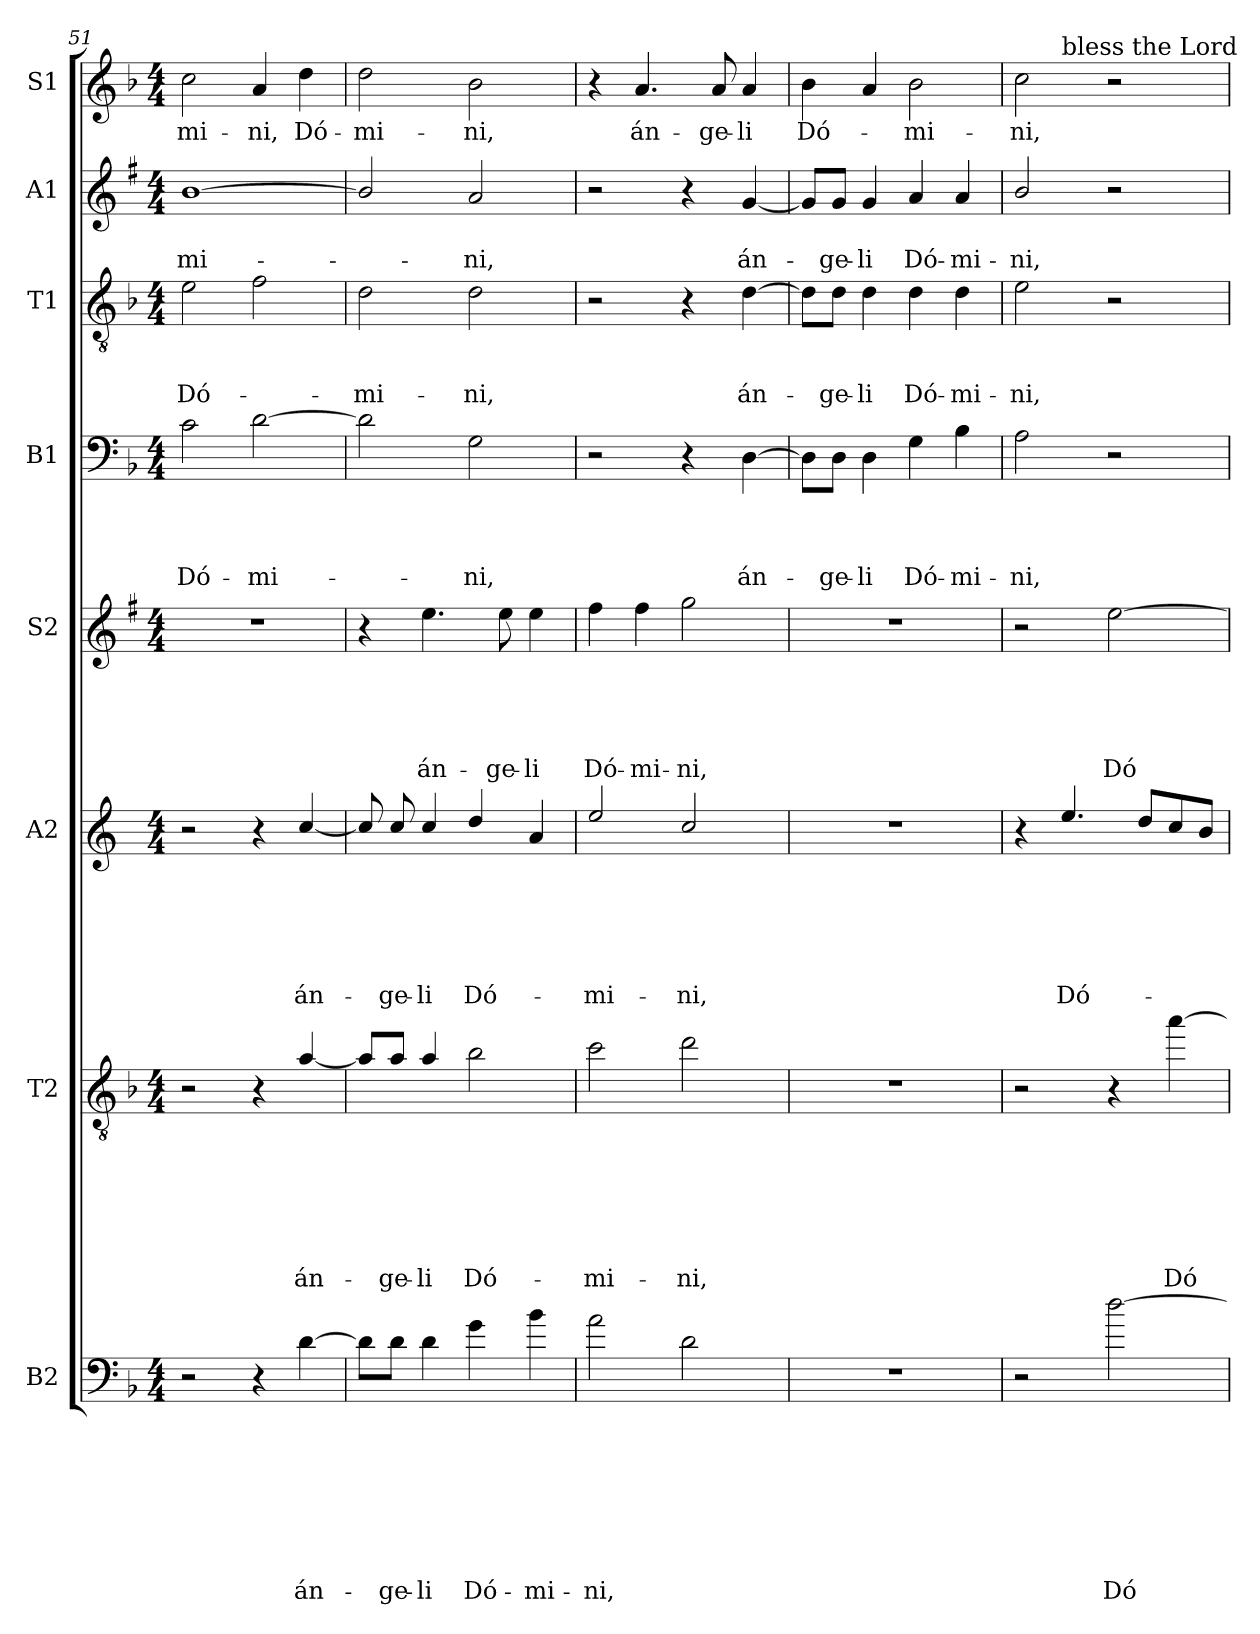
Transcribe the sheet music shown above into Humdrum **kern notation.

**kern	**text	**text	**text	**text	**text	**text	**text	**text	**kern	**text	**text	**text	**text	**text	**text	**text	**kern	**text	**text	**text	**text	**text	**text	**kern	**text	**text	**text	**text	**text	**kern	**text	**text	**text	**text	**kern	**text	**text	**text	**kern	**text	**text	**kern	**text
*part8	*part8	*part8	*part8	*part8	*part8	*part8	*part8	*part8	*part7	*part7	*part7	*part7	*part7	*part7	*part7	*part7	*part6	*part6	*part6	*part6	*part6	*part6	*part6	*part5	*part5	*part5	*part5	*part5	*part5	*part4	*part4	*part4	*part4	*part4	*part3	*part3	*part3	*part3	*part2	*part2	*part2	*part1	*part1
*staff8	*staff8	*staff8	*staff8	*staff8	*staff8	*staff8	*staff8	*staff8	*staff7	*staff7	*staff7	*staff7	*staff7	*staff7	*staff7	*staff7	*staff6	*staff6	*staff6	*staff6	*staff6	*staff6	*staff6	*staff5	*staff5	*staff5	*staff5	*staff5	*staff5	*staff4	*staff4	*staff4	*staff4	*staff4	*staff3	*staff3	*staff3	*staff3	*staff2	*staff2	*staff2	*staff1	*staff1
*I"B2	*	*	*	*	*	*	*	*	*I"T2	*	*	*	*	*	*	*	*I"A2	*	*	*	*	*	*	*I"S2	*	*	*	*	*	*I"B1	*	*	*	*	*I"T1	*	*	*	*I"A1	*	*	*I"S1	*
*clefF4	*	*	*	*	*	*	*	*	*clefGv2	*	*	*	*	*	*	*	*clefG2	*	*	*	*	*	*	*clefG2	*	*	*	*	*	*clefF4	*	*	*	*	*clefGv2	*	*	*	*clefG2	*	*	*clefG2	*
*ITrd7c12	*	*	*	*	*	*	*	*	*ITrd8c14	*	*	*	*	*	*	*	*ITrd4c7	*	*	*	*	*	*	*ITrd1c2	*	*	*	*	*	*	*	*	*	*	*	*	*	*	*ITrd1c2	*	*	*	*
*k[b-]	*	*	*	*	*	*	*	*	*k[b-]	*	*	*	*	*	*	*	*k[b-]	*	*	*	*	*	*	*k[b-]	*	*	*	*	*	*k[b-]	*	*	*	*	*k[b-]	*	*	*	*k[b-]	*	*	*k[b-]	*
*F:	*	*	*	*	*	*	*	*	*F:	*	*	*	*	*	*	*	*F:	*	*	*	*	*	*	*F:	*	*	*	*	*	*F:	*	*	*	*	*F:	*	*	*	*F:	*	*	*F:	*
*M4/4	*	*	*	*	*	*	*	*	*M4/4	*	*	*	*	*	*	*	*M4/4	*	*	*	*	*	*	*M4/4	*	*	*	*	*	*M4/4	*	*	*	*	*M4/4	*	*	*	*M4/4	*	*	*M4/4	*
=51	=51	=51	=51	=51	=51	=51	=51	=51	=51	=51	=51	=51	=51	=51	=51	=51	=51	=51	=51	=51	=51	=51	=51	=51	=51	=51	=51	=51	=51	=51	=51	=51	=51	=51	=51	=51	=51	=51	=51	=51	=51	=51	=51
!	!	!	!	!	!	!	!	!	!	!	!	!	!	!	!	!	!	!	!	!	!	!	!	!	!	!	!	!	!	!	!	!	!	!LO:LY:b	!	!	!	!LO:LY:b	!	!	!LO:LY:b	!	!LO:LY:b
2r	.	.	.	.	.	.	.	.	2r	.	.	.	.	.	.	.	2r	.	.	.	.	.	.	1r	.	.	.	.	.	2c\	.	.	.	Dó-	2e\	.	.	Dó-	[1a	.	-mi-	2cc\	-mi-
!	!	!	!	!	!	!	!	!	!	!	!	!	!	!	!	!	!	!	!	!	!	!	!	!	!	!	!	!	!	!	!	!	!	!LO:LY:b	!	!	!	!	!	!	!	!	!LO:LY:b
4r	.	.	.	.	.	.	.	.	4r	.	.	.	.	.	.	.	4r	.	.	.	.	.	.	.	.	.	.	.	.	[2d\	.	.	.	-mi-	2f\	.	.	.	.	.	.	4a/	-ni,
!	!	!	!	!	!	!	!	!LO:LY:b	!	!	!	!	!	!	!	!LO:LY:b	!	!	!	!	!	!	!LO:LY:b	!	!	!	!	!	!	!	!	!	!	!	!	!	!	!	!	!	!	!	!LO:LY:b
[4D\	.	.	.	.	.	.	.	án-	[4A/	.	.	.	.	.	.	án-	[4f/	.	.	.	.	.	án-	.	.	.	.	.	.	.	.	.	.	.	.	.	.	.	.	.	.	4dd\	Dó-
=52	=52	=52	=52	=52	=52	=52	=52	=52	=52	=52	=52	=52	=52	=52	=52	=52	=52	=52	=52	=52	=52	=52	=52	=52	=52	=52	=52	=52	=52	=52	=52	=52	=52	=52	=52	=52	=52	=52	=52	=52	=52	=52	=52
!	!	!	!	!	!	!	!	!	!	!	!	!	!	!	!	!	!	!	!	!	!	!	!	!	!	!	!	!	!	!	!	!	!	!	!	!	!	!LO:LY:b	!	!	!	!	!LO:LY:b
8D\L]	.	.	.	.	.	.	.	.	8A/L]	.	.	.	.	.	.	.	8f/]	.	.	.	.	.	.	4r	.	.	.	.	.	2d\]	.	.	.	.	2d\	.	.	-mi-	2a/]	.	.	2dd\	-mi-
!	!	!	!	!	!	!	!	!LO:LY:b	!	!	!	!	!	!	!	!LO:LY:b	!	!	!	!	!	!	!LO:LY:b	!	!	!	!	!	!	!	!	!	!	!	!	!	!	!	!	!	!	!	!
8D\J	.	.	.	.	.	.	.	-ge-	8A/J	.	.	.	.	.	.	-ge-	8f/	.	.	.	.	.	-ge-	.	.	.	.	.	.	.	.	.	.	.	.	.	.	.	.	.	.	.	.
!	!	!	!	!	!	!	!	!LO:LY:b	!	!	!	!	!	!	!	!LO:LY:b	!	!	!	!	!	!	!LO:LY:b	!	!	!	!	!	!LO:LY:b	!	!	!	!	!	!	!	!	!	!	!	!	!	!
4D\	.	.	.	.	.	.	.	-li	4A/	.	.	.	.	.	.	-li	4f/	.	.	.	.	.	-li	4.dd\	.	.	.	.	án-	.	.	.	.	.	.	.	.	.	.	.	.	.	.
!	!	!	!	!	!	!	!	!LO:LY:b	!	!	!	!	!	!	!	!LO:LY:b	!	!	!	!	!	!	!LO:LY:b	!	!	!	!	!	!	!	!	!	!	!LO:LY:b	!	!	!	!LO:LY:b	!	!	!LO:LY:b	!	!LO:LY:b
4G\	.	.	.	.	.	.	.	Dó-	2B-\	.	.	.	.	.	.	Dó-	4g/	.	.	.	.	.	Dó-	.	.	.	.	.	.	2G\	.	.	.	-ni,	2d\	.	.	-ni,	2g/	.	-ni,	2b-\	-ni,
!	!	!	!	!	!	!	!	!	!	!	!	!	!	!	!	!	!	!	!	!	!	!	!	!	!	!	!	!	!LO:LY:b	!	!	!	!	!	!	!	!	!	!	!	!	!	!
.	.	.	.	.	.	.	.	.	.	.	.	.	.	.	.	.	.	.	.	.	.	.	.	8dd\	.	.	.	.	-ge-	.	.	.	.	.	.	.	.	.	.	.	.	.	.
!	!	!	!	!	!	!	!	!LO:LY:b	!	!	!	!	!	!	!	!	!	!	!	!	!	!	!	!	!	!	!	!	!LO:LY:b	!	!	!	!	!	!	!	!	!	!	!	!	!	!
4B-\	.	.	.	.	.	.	.	-mi-	.	.	.	.	.	.	.	.	4d/	.	.	.	.	.	.	4dd\	.	.	.	.	-li	.	.	.	.	.	.	.	.	.	.	.	.	.	.
=53	=53	=53	=53	=53	=53	=53	=53	=53	=53	=53	=53	=53	=53	=53	=53	=53	=53	=53	=53	=53	=53	=53	=53	=53	=53	=53	=53	=53	=53	=53	=53	=53	=53	=53	=53	=53	=53	=53	=53	=53	=53	=53	=53
!	!	!	!	!	!	!	!	!LO:LY:b	!	!	!	!	!	!	!	!LO:LY:b	!	!	!	!	!	!	!LO:LY:b	!	!	!	!	!	!LO:LY:b	!	!	!	!	!	!	!	!	!	!	!	!	!	!
2A\	.	.	.	.	.	.	.	-ni,	2c\	.	.	.	.	.	.	-mi-	2a/	.	.	.	.	.	-mi-	4ee\	.	.	.	.	Dó-	2r	.	.	.	.	2r	.	.	.	2r	.	.	4r	.
!	!	!	!	!	!	!	!	!	!	!	!	!	!	!	!	!	!	!	!	!	!	!	!	!	!	!	!	!	!LO:LY:b	!	!	!	!	!	!	!	!	!	!	!	!	!	!LO:LY:b
.	.	.	.	.	.	.	.	.	.	.	.	.	.	.	.	.	.	.	.	.	.	.	.	4ee\	.	.	.	.	-mi-	.	.	.	.	.	.	.	.	.	.	.	.	4.a/	án-
!	!	!	!	!	!	!	!	!	!	!	!	!	!	!	!	!LO:LY:b	!	!	!	!	!	!	!LO:LY:b	!	!	!	!	!	!LO:LY:b	!	!	!	!	!	!	!	!	!	!	!	!	!	!
2D\	.	.	.	.	.	.	.	.	2d\	.	.	.	.	.	.	-ni,	2f/	.	.	.	.	.	-ni,	2ff\	.	.	.	.	-ni,	4r	.	.	.	.	4r	.	.	.	4r	.	.	.	.
!	!	!	!	!	!	!	!	!	!	!	!	!	!	!	!	!	!	!	!	!	!	!	!	!	!	!	!	!	!	!	!	!	!	!	!	!	!	!	!	!	!	!	!LO:LY:b
.	.	.	.	.	.	.	.	.	.	.	.	.	.	.	.	.	.	.	.	.	.	.	.	.	.	.	.	.	.	.	.	.	.	.	.	.	.	.	.	.	.	8a/	-ge-
!	!	!	!	!	!	!	!	!	!	!	!	!	!	!	!	!	!	!	!	!	!	!	!	!	!	!	!	!	!	!	!	!	!	!LO:LY:b	!	!	!	!LO:LY:b	!	!	!LO:LY:b	!	!LO:LY:b
.	.	.	.	.	.	.	.	.	.	.	.	.	.	.	.	.	.	.	.	.	.	.	.	.	.	.	.	.	.	[4D\	.	.	.	án-	[4d\	.	.	án-	[4f/	.	án-	4a/	-li
!!LO:PB:g=z
=54	=54	=54	=54	=54	=54	=54	=54	=54	=54	=54	=54	=54	=54	=54	=54	=54	=54	=54	=54	=54	=54	=54	=54	=54	=54	=54	=54	=54	=54	=54	=54	=54	=54	=54	=54	=54	=54	=54	=54	=54	=54	=54	=54
!	!	!	!	!	!	!	!	!	!	!	!	!	!	!	!	!	!	!	!	!	!	!	!	!	!	!	!	!	!	!	!	!	!	!	!	!	!	!	!	!	!	!	!LO:LY:b
1r	.	.	.	.	.	.	.	.	1r	.	.	.	.	.	.	.	1r	.	.	.	.	.	.	1r	.	.	.	.	.	8D\L]	.	.	.	.	8d\L]	.	.	.	8f/L]	.	.	4b-\	Dó-
!	!	!	!	!	!	!	!	!	!	!	!	!	!	!	!	!	!	!	!	!	!	!	!	!	!	!	!	!	!	!	!	!	!	!LO:LY:b	!	!	!	!LO:LY:b	!	!	!LO:LY:b	!	!
.	.	.	.	.	.	.	.	.	.	.	.	.	.	.	.	.	.	.	.	.	.	.	.	.	.	.	.	.	.	8D\J	.	.	.	-ge-	8d\J	.	.	-ge-	8f/J	.	-ge-	.	.
!	!	!	!	!	!	!	!	!	!	!	!	!	!	!	!	!	!	!	!	!	!	!	!	!	!	!	!	!	!	!	!	!	!	!LO:LY:b	!	!	!	!LO:LY:b	!	!	!LO:LY:b	!	!
.	.	.	.	.	.	.	.	.	.	.	.	.	.	.	.	.	.	.	.	.	.	.	.	.	.	.	.	.	.	4D\	.	.	.	-li	4d\	.	.	-li	4f/	.	-li	4a/	.
!	!	!	!	!	!	!	!	!	!	!	!	!	!	!	!	!	!	!	!	!	!	!	!	!	!	!	!	!	!	!	!	!	!	!LO:LY:b	!	!	!	!LO:LY:b	!	!	!LO:LY:b	!	!LO:LY:b
.	.	.	.	.	.	.	.	.	.	.	.	.	.	.	.	.	.	.	.	.	.	.	.	.	.	.	.	.	.	4G\	.	.	.	Dó-	4d\	.	.	Dó-	4g/	.	Dó-	2b-\	-mi-
!	!	!	!	!	!	!	!	!	!	!	!	!	!	!	!	!	!	!	!	!	!	!	!	!	!	!	!	!	!	!	!	!	!	!LO:LY:b	!	!	!	!LO:LY:b	!	!	!LO:LY:b	!	!
.	.	.	.	.	.	.	.	.	.	.	.	.	.	.	.	.	.	.	.	.	.	.	.	.	.	.	.	.	.	4B-\	.	.	.	-mi-	4d\	.	.	-mi-	4g/	.	-mi-	.	.
=55	=55	=55	=55	=55	=55	=55	=55	=55	=55	=55	=55	=55	=55	=55	=55	=55	=55	=55	=55	=55	=55	=55	=55	=55	=55	=55	=55	=55	=55	=55	=55	=55	=55	=55	=55	=55	=55	=55	=55	=55	=55	=55	=55
!	!	!	!	!	!	!	!	!	!	!	!	!	!	!	!	!	!	!	!	!	!	!	!	!	!	!	!	!	!	!	!	!	!	!LO:LY:b	!	!	!	!LO:LY:b	!	!	!LO:LY:b	!	!LO:LY:b
*	*	*	*	*	*	*	*	*	*	*	*	*	*	*	*	*	*	*	*	*	*	*	*	*	*	*	*	*	*	*	*	*	*	*	*	*	*	*	*	*	*	*^	*
2r	.	.	.	.	.	.	.	.	2r	.	.	.	.	.	.	.	4r	.	.	.	.	.	.	2r	.	.	.	.	.	2A\	.	.	.	-ni,	2e\	.	.	-ni,	2a/	.	-ni,	2cc\	4ryy	-ni,
!	!	!	!	!	!	!	!	!	!	!	!	!	!	!	!	!	!	!	!	!	!	!	!	!	!	!	!	!	!	!	!	!	!	!	!	!	!	!	!	!	!	!	!LO:TX:a:t=bless the Lord	!
!	!	!	!	!	!	!	!	!	!	!	!	!	!	!	!	!	!	!	!	!	!	!	!LO:LY:b	!	!	!	!	!	!	!	!	!	!	!	!	!	!	!	!	!	!	!	!	!
.	.	.	.	.	.	.	.	.	.	.	.	.	.	.	.	.	4.a/	.	.	.	.	.	Dó-	.	.	.	.	.	.	.	.	.	.	.	.	.	.	.	.	.	.	.	2.ryy	.
!	!	!	!	!	!	!	!	!LO:LY:b	!	!	!	!	!	!	!	!	!	!	!	!	!	!	!	!	!	!	!	!	!LO:LY:b	!	!	!	!	!	!	!	!	!	!	!	!	!	!	!
[2d\	.	.	.	.	.	.	.	Dó-	4r	.	.	.	.	.	.	.	.	.	.	.	.	.	.	[2dd\	.	.	.	.	Dó-	2r	.	.	.	.	2r	.	.	.	2r	.	.	2r	.	.
.	.	.	.	.	.	.	.	.	.	.	.	.	.	.	.	.	8g/L	.	.	.	.	.	.	.	.	.	.	.	.	.	.	.	.	.	.	.	.	.	.	.	.	.	.	.
!	!	!	!	!	!	!	!	!	!	!	!	!	!	!	!	!LO:LY:b	!	!	!	!	!	!	!	!	!	!	!	!	!	!	!	!	!	!	!	!	!	!	!	!	!	!	!	!
.	.	.	.	.	.	.	.	.	[4a\	.	.	.	.	.	.	Dó-	8f/	.	.	.	.	.	.	.	.	.	.	.	.	.	.	.	.	.	.	.	.	.	.	.	.	.	.	.
.	.	.	.	.	.	.	.	.	.	.	.	.	.	.	.	.	8e/J	.	.	.	.	.	.	.	.	.	.	.	.	.	.	.	.	.	.	.	.	.	.	.	.	.	.	.
*	*	*	*	*	*	*	*	*	*	*	*	*	*	*	*	*	*	*	*	*	*	*	*	*	*	*	*	*	*	*	*	*	*	*	*	*	*	*	*	*	*	*v	*v	*
=	=	=	=	=	=	=	=	=	=	=	=	=	=	=	=	=	=	=	=	=	=	=	=	=	=	=	=	=	=	=	=	=	=	=	=	=	=	=	=	=	=	=	=
*-	*-	*-	*-	*-	*-	*-	*-	*-	*-	*-	*-	*-	*-	*-	*-	*-	*-	*-	*-	*-	*-	*-	*-	*-	*-	*-	*-	*-	*-	*-	*-	*-	*-	*-	*-	*-	*-	*-	*-	*-	*-	*-	*-
